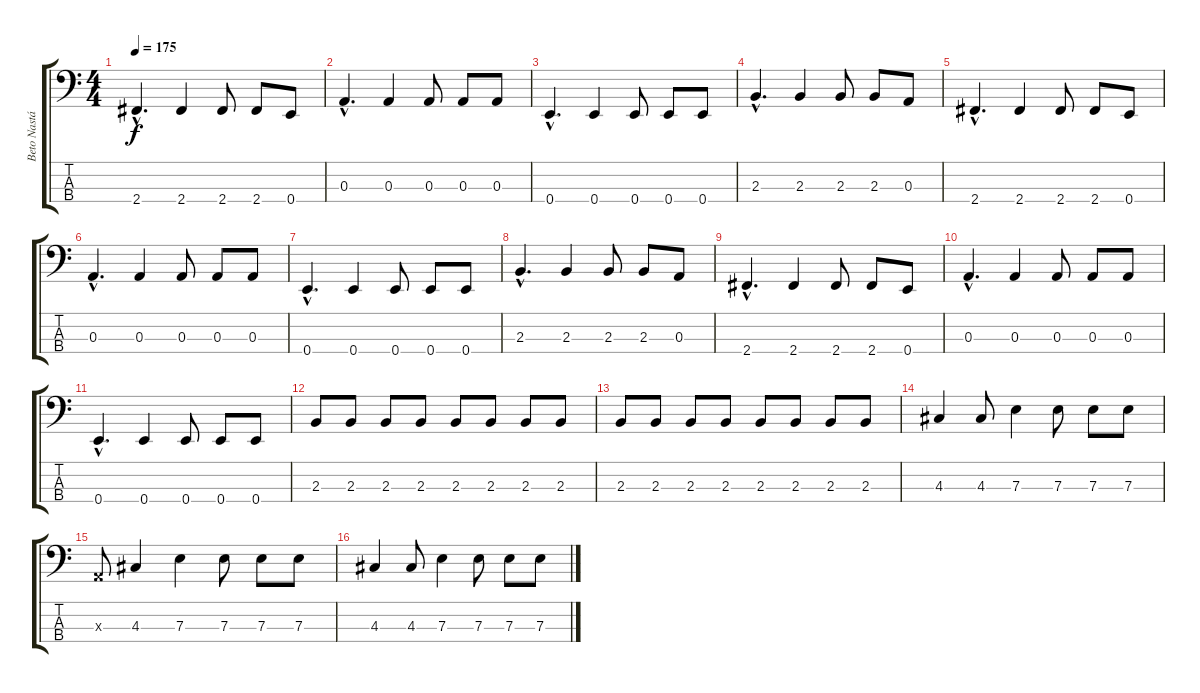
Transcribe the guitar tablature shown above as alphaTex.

\track ("Beto Nastácia" "Beto Nastá") {instrument electricbassfinger}
\staff {score tabs}
\tuning (G2 D2 A1 E1) {hide}
\ts (4 4)
\tempo 175
\clef f4
\ks c
2.4{hac}.4{d dy f} 2.4.4 2.4.8 2.4.8 0.4.8 |
0.3{hac}.4{d} 0.3.4 0.3.8 0.3.8 0.3.8 |
0.4{hac}.4{d} 0.4.4 0.4.8 0.4.8 0.4.8 |
2.3{hac}.4{d} 2.3.4 2.3.8 2.3.8 0.3.8 |
2.4{hac}.4{d} 2.4.4 2.4.8 2.4.8 0.4.8 |
0.3{hac}.4{d} 0.3.4 0.3.8 0.3.8 0.3.8 |
0.4{hac}.4{d} 0.4.4 0.4.8 0.4.8 0.4.8 |
2.3{hac}.4{d} 2.3.4 2.3.8 2.3.8 0.3.8 |
2.4{hac}.4{d} 2.4.4 2.4.8 2.4.8 0.4.8 |
0.3{hac}.4{d} 0.3.4 0.3.8 0.3.8 0.3.8 |
0.4{hac}.4{d} 0.4.4 0.4.8 0.4.8 0.4.8 |
2.3.8 2.3.8 2.3.8 2.3.8 2.3.8 2.3.8 2.3.8 2.3.8 |
2.3.8 2.3.8 2.3.8 2.3.8 2.3.8 2.3.8 2.3.8 2.3.8 |
4.3.4 4.3.8 7.3.4 7.3.8 7.3.8 7.3.8 |
0.3{x}.8 4.3.4 7.3.4 7.3.8 7.3.8 7.3.8 |
4.3.4 4.3.8 7.3.4 7.3.8 7.3.8 7.3.8
